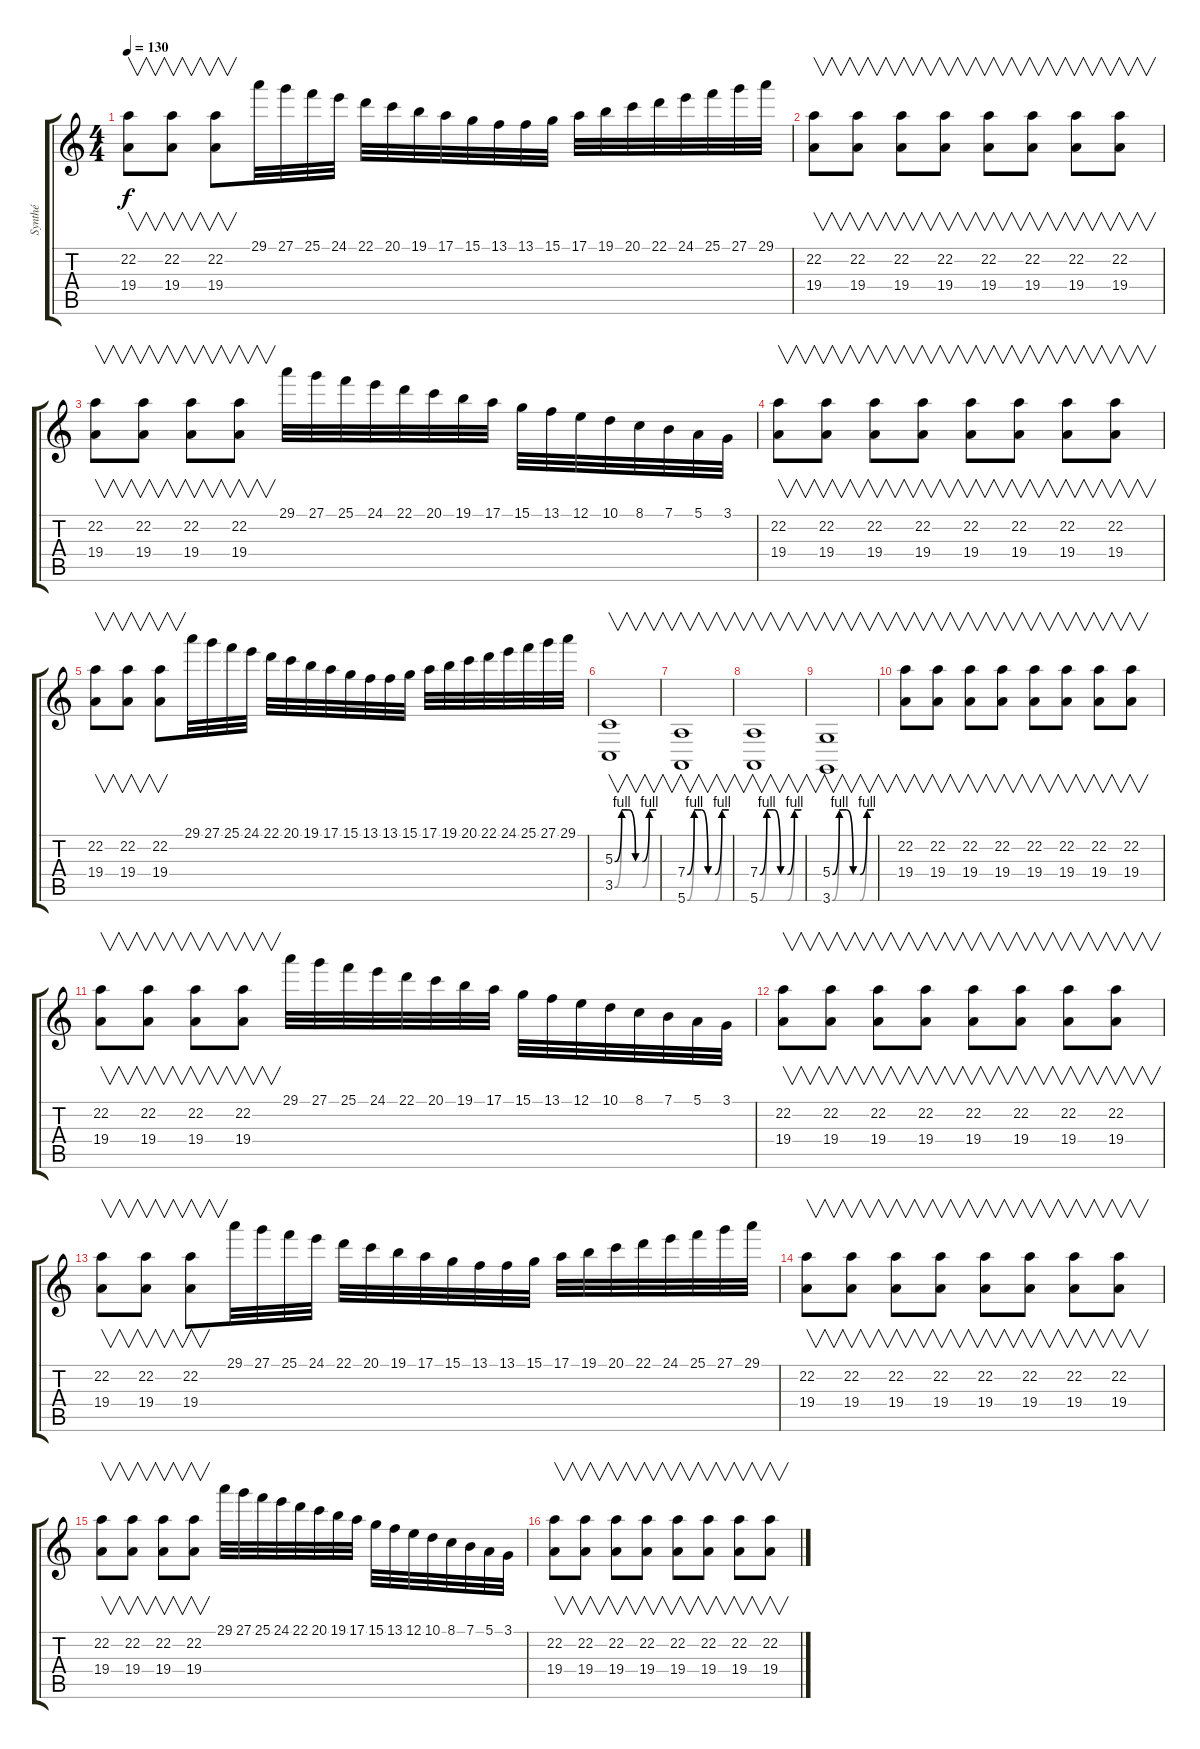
\track ("Synthé" "Synthé") {instrument drawbarorgan}
\staff {score tabs}
\tuning (E4 B3 G3 D3 A2 E2) {hide}
\ts (4 4)
\tempo 130
\clef g2
\ks c
(22.2 19.4).8{v dy f} (22.2 19.4).8{v} (22.2 19.4).8{v} 29.1.32 27.1.32 25.1.32 24.1.32 22.1.32 20.1.32 19.1.32 17.1.32 15.1.32 13.1.32 13.1.32 15.1.32 17.1.32 19.1.32 20.1.32 22.1.32 24.1.32 25.1.32 27.1.32 29.1.32 |
(22.2 19.4).8{v} (22.2 19.4).8{v} (22.2 19.4).8{v} (22.2 19.4).8{v} (22.2 19.4).8{v} (22.2 19.4).8{v} (22.2 19.4).8{v} (22.2 19.4).8{v} |
(22.2 19.4).8{v} (22.2 19.4).8{v} (22.2 19.4).8{v} (22.2 19.4).8{v} 29.1.32 27.1.32 25.1.32 24.1.32 22.1.32 20.1.32 19.1.32 17.1.32 15.1.32 13.1.32 12.1.32 10.1.32 8.1.32 7.1.32 5.1.32 3.1.32 |
(22.2 19.4).8{v} (22.2 19.4).8{v} (22.2 19.4).8{v} (22.2 19.4).8{v} (22.2 19.4).8{v} (22.2 19.4).8{v} (22.2 19.4).8{v} (22.2 19.4).8{v} |
(22.2 19.4).8{v} (22.2 19.4).8{v} (22.2 19.4).8{v} 29.1.32 27.1.32 25.1.32 24.1.32 22.1.32 20.1.32 19.1.32 17.1.32 15.1.32 13.1.32 13.1.32 15.1.32 17.1.32 19.1.32 20.1.32 22.1.32 24.1.32 25.1.32 27.1.32 29.1.32 |
(5.3{be (custom 0 0 10 4 20 4 30 0 40 0 50 4 60 4)} 3.5{be (custom 0 0 10 4 20 4 30 0 40 0 50 4 60 4)}).1{v} |
(7.4{be (custom 0 0 10 4 20 4 30 0 40 0 50 4 60 4)} 5.6{be (custom 0 0 10 4 20 4 30 0 40 0 50 4 60 4)}).1{v} |
(7.4{be (custom 0 0 10 4 20 4 30 0 40 0 50 4 60 4)} 5.6{be (custom 0 0 10 4 20 4 30 0 40 0 50 4 60 4)}).1{v} |
(5.4{be (custom 0 0 10 4 20 4 30 0 40 0 50 4 60 4)} 3.6{be (custom 0 0 10 4 20 4 30 0 40 0 50 4 60 4)}).1{v} |
(22.2 19.4).8{v} (22.2 19.4).8{v} (22.2 19.4).8{v} (22.2 19.4).8{v} (22.2 19.4).8{v} (22.2 19.4).8{v} (22.2 19.4).8{v} (22.2 19.4).8{v} |
(22.2 19.4).8{v} (22.2 19.4).8{v} (22.2 19.4).8{v} (22.2 19.4).8{v} 29.1.32 27.1.32 25.1.32 24.1.32 22.1.32 20.1.32 19.1.32 17.1.32 15.1.32 13.1.32 12.1.32 10.1.32 8.1.32 7.1.32 5.1.32 3.1.32 |
(22.2 19.4).8{v} (22.2 19.4).8{v} (22.2 19.4).8{v} (22.2 19.4).8{v} (22.2 19.4).8{v} (22.2 19.4).8{v} (22.2 19.4).8{v} (22.2 19.4).8{v} |
(22.2 19.4).8{v} (22.2 19.4).8{v} (22.2 19.4).8{v} 29.1.32 27.1.32 25.1.32 24.1.32 22.1.32 20.1.32 19.1.32 17.1.32 15.1.32 13.1.32 13.1.32 15.1.32 17.1.32 19.1.32 20.1.32 22.1.32 24.1.32 25.1.32 27.1.32 29.1.32 |
(22.2 19.4).8{v} (22.2 19.4).8{v} (22.2 19.4).8{v} (22.2 19.4).8{v} (22.2 19.4).8{v} (22.2 19.4).8{v} (22.2 19.4).8{v} (22.2 19.4).8{v} |
(22.2 19.4).8{v} (22.2 19.4).8{v} (22.2 19.4).8{v} (22.2 19.4).8{v} 29.1.32 27.1.32 25.1.32 24.1.32 22.1.32 20.1.32 19.1.32 17.1.32 15.1.32 13.1.32 12.1.32 10.1.32 8.1.32 7.1.32 5.1.32 3.1.32 |
(22.2 19.4).8{v} (22.2 19.4).8{v} (22.2 19.4).8{v} (22.2 19.4).8{v} (22.2 19.4).8{v} (22.2 19.4).8{v} (22.2 19.4).8{v} (22.2 19.4).8{v}
